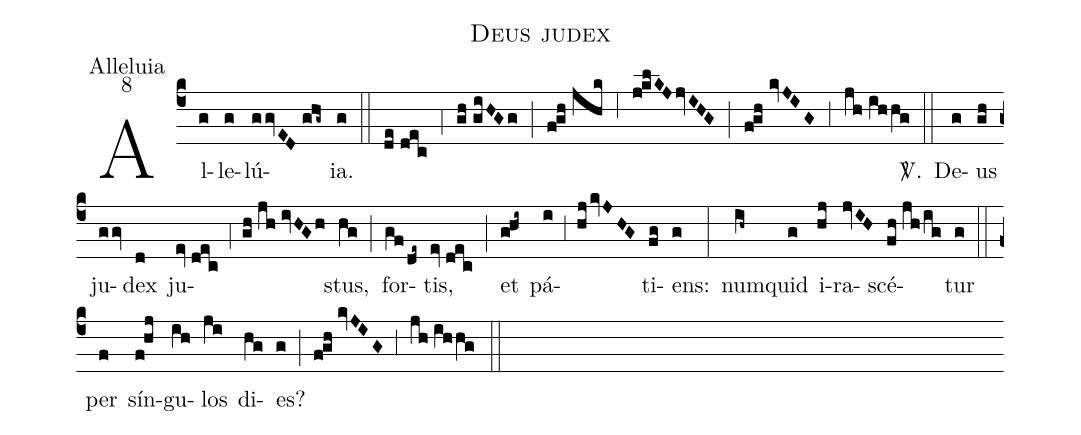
name:Deus judex;
office-part:Alleluia;
mode:8;
%%
(c4) Al(g)le(g)lú(ggvED//ghg~)ia.(g) (::) (de//dec) (;4) (gh//giHGg) (;) (f!gh//jhk) (;6) (j!klKJ/jvIHG) (;) (f!gh//kvJIG) (;3) (jh//ihhg) <sp>V/</sp>.(::) De(g)us(gh) ju(ggv)dex(d) ju(ev//dec;4gh//jh//ivHGh)stus,(hg) (;) for(gf/de~)tis,(ev//dec) (;) et(g!hi~) pá(i;3hj/kvJHG)ti(fg)ens:(g) (:) num(ih~)quid(g) i(hj)ra(jvIH)scé(fh//jh/ig)tur(g) (::) per(f) sín(f!hj)gu(ih)los(ji) di(hg)es?(g) (;) (f!gh//kvJIG) (;3) (jh//ihhg) (::)
